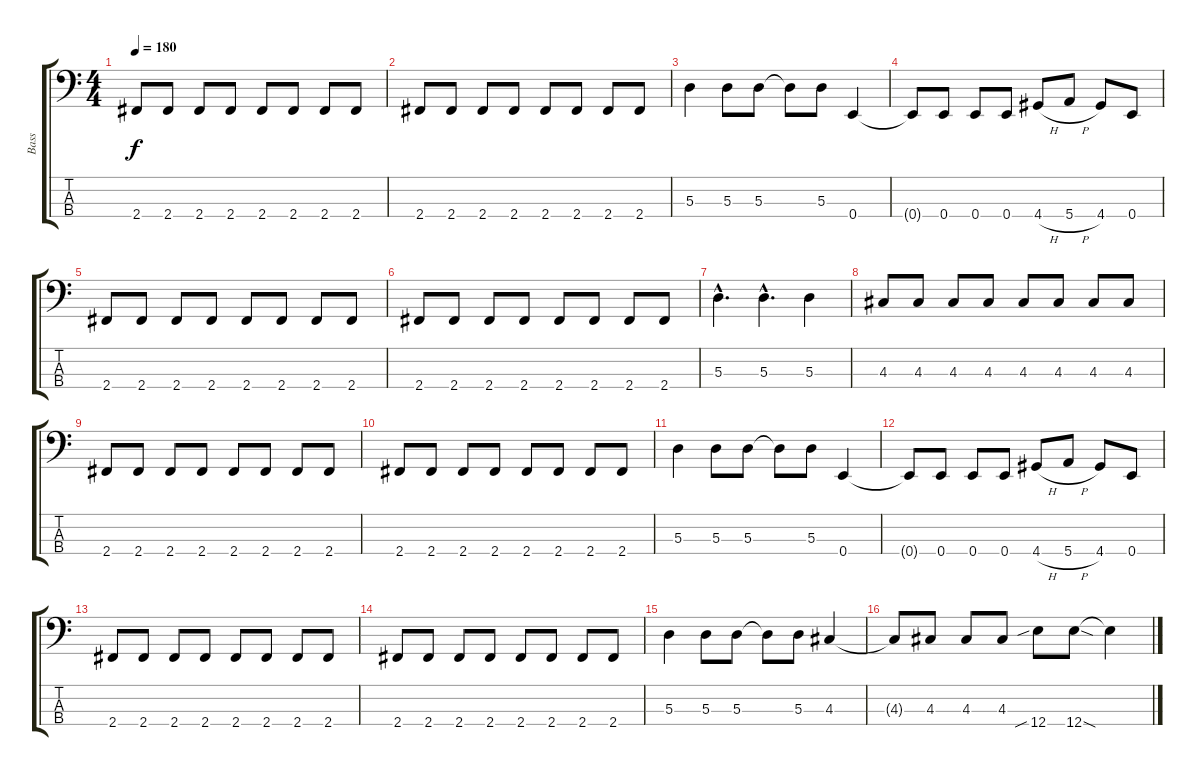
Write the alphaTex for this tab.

\track ("Bass" "Bass") {instrument electricbasspick}
\staff {score tabs}
\tuning (G2 D2 A1 E1) {hide}
\ts (4 4)
\tempo 180
\clef f4
\ks c
2.4.8{dy f} 2.4.8 2.4.8 2.4.8 2.4.8 2.4.8 2.4.8 2.4.8 |
2.4.8 2.4.8 2.4.8 2.4.8 2.4.8 2.4.8 2.4.8 2.4.8 |
5.3.4 5.3.8 5.3.8 5.3{t}.8 5.3.8 0.4.4 |
0.4{t}.8 0.4.8 0.4.8 0.4.8 4.4{h}.8 5.4{h}.8 4.4.8 0.4.8 |
2.4.8 2.4.8 2.4.8 2.4.8 2.4.8 2.4.8 2.4.8 2.4.8 |
2.4.8 2.4.8 2.4.8 2.4.8 2.4.8 2.4.8 2.4.8 2.4.8 |
5.3{hac}.4{d} 5.3{hac}.4{d} 5.3.4 |
4.3.8 4.3.8 4.3.8 4.3.8 4.3.8 4.3.8 4.3.8 4.3.8 |
2.4.8 2.4.8 2.4.8 2.4.8 2.4.8 2.4.8 2.4.8 2.4.8 |
2.4.8 2.4.8 2.4.8 2.4.8 2.4.8 2.4.8 2.4.8 2.4.8 |
5.3.4 5.3.8 5.3.8 5.3{t}.8 5.3.8 0.4.4 |
0.4{t}.8 0.4.8 0.4.8 0.4.8 4.4{h}.8 5.4{h}.8 4.4.8 0.4.8 |
2.4.8 2.4.8 2.4.8 2.4.8 2.4.8 2.4.8 2.4.8 2.4.8 |
2.4.8 2.4.8 2.4.8 2.4.8 2.4.8 2.4.8 2.4.8 2.4.8 |
5.3.4 5.3.8 5.3.8 5.3{t}.8 5.3.8 4.3.4 |
4.3{t}.8 4.3.8 4.3.8 4.3.8 12.4{sib}.8 12.4{sod}.8 12.4{t}.4
